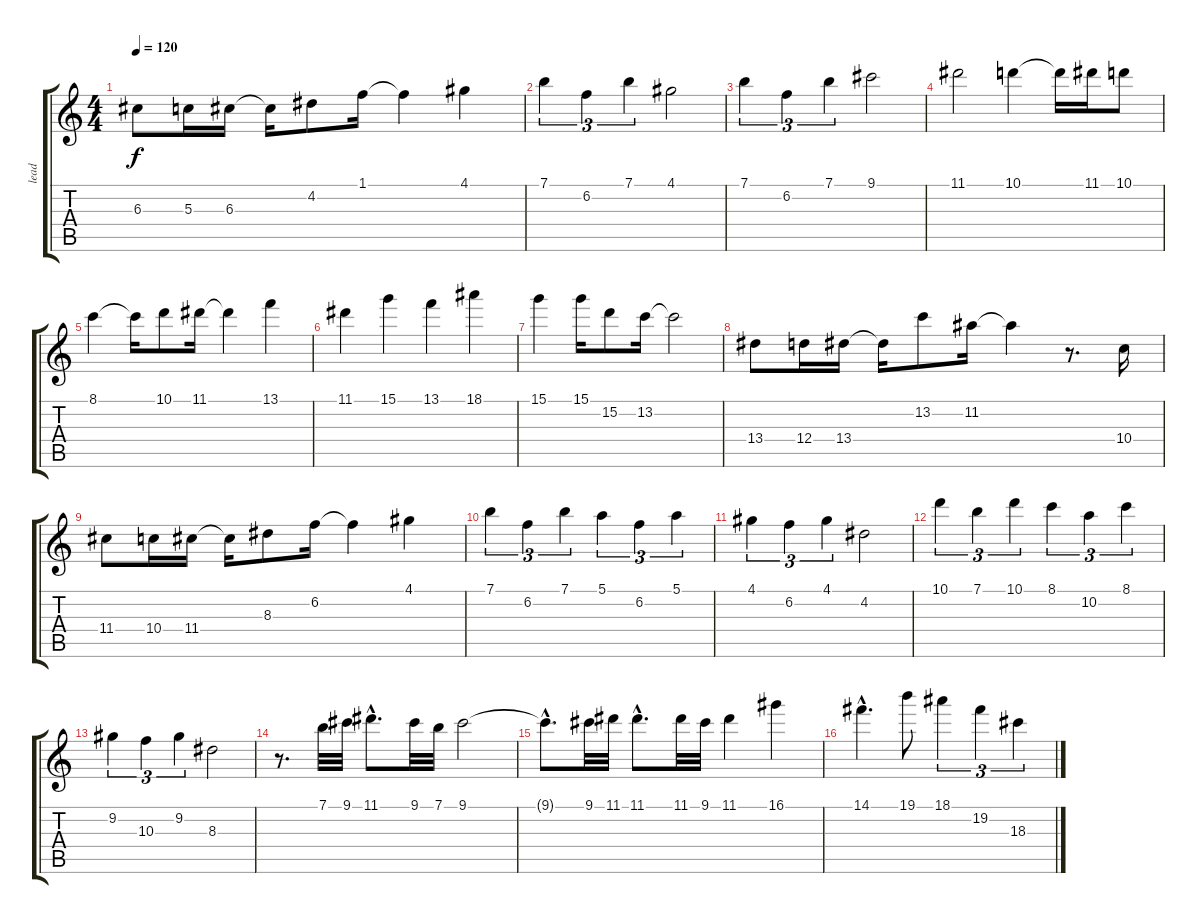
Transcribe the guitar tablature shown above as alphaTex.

\track ("lead" "lead") {instrument electricguitarjazz}
\staff {score tabs}
\tuning (E4 B3 G3 D3 A2 E2) {hide}
\ts (4 4)
\tempo 120
\clef g2
\ks c
6.3.8{dy f} 5.3.16 6.3.16 6.3{t}.16 4.2.8 1.1.16 1.1{t}.4 4.1.4 |
7.1.4{tu (3 2)} 6.2.4{tu (3 2)} 7.1.4{tu (3 2)} 4.1.2 |
7.1.4{tu (3 2)} 6.2.4{tu (3 2)} 7.1.4{tu (3 2)} 9.1.2 |
11.1.2 10.1.4 10.1{t}.16 11.1.16 10.1.8 |
8.1.4 8.1{t}.16 10.1.8 11.1.16 11.1{t}.4 13.1.4 |
11.1.4 15.1.4 13.1.4 18.1.4 |
15.1.4 15.1.16 15.2.8 13.2.16 13.2{t}.2 |
13.4.8 12.4.16 13.4.16 13.4{t}.16 13.2.8 11.2.16 11.2{t}.4 r.8{d} 10.4.16 |
11.4.8 10.4.16 11.4.16 11.4{t}.16 8.3.8 6.2.16 6.2{t}.4 4.1.4 |
7.1.4{tu (3 2)} 6.2.4{tu (3 2)} 7.1.4{tu (3 2)} 5.1.4{tu (3 2)} 6.2.4{tu (3 2)} 5.1.4{tu (3 2)} |
4.1.4{tu (3 2)} 6.2.4{tu (3 2)} 4.1.4{tu (3 2)} 4.2.2 |
10.1.4{tu (3 2)} 7.1.4{tu (3 2)} 10.1.4{tu (3 2)} 8.1.4{tu (3 2)} 10.2.4{tu (3 2)} 8.1.4{tu (3 2)} |
9.2.4{tu (3 2)} 10.3.4{tu (3 2)} 9.2.4{tu (3 2)} 8.3.2 |
r.8{d} 7.1.32 9.1.32 11.1{hac}.8{d} 9.1.32 7.1.32 9.1.2 |
9.1{hac t}.8{d} 9.1.32 11.1.32 11.1{hac}.8{d} 11.1.32 9.1.32 11.1.4 16.1.4 |
14.1{hac}.4{d} 19.1.8 18.1.4{tu (3 2)} 19.2.4{tu (3 2)} 18.3.4{tu (3 2)}
